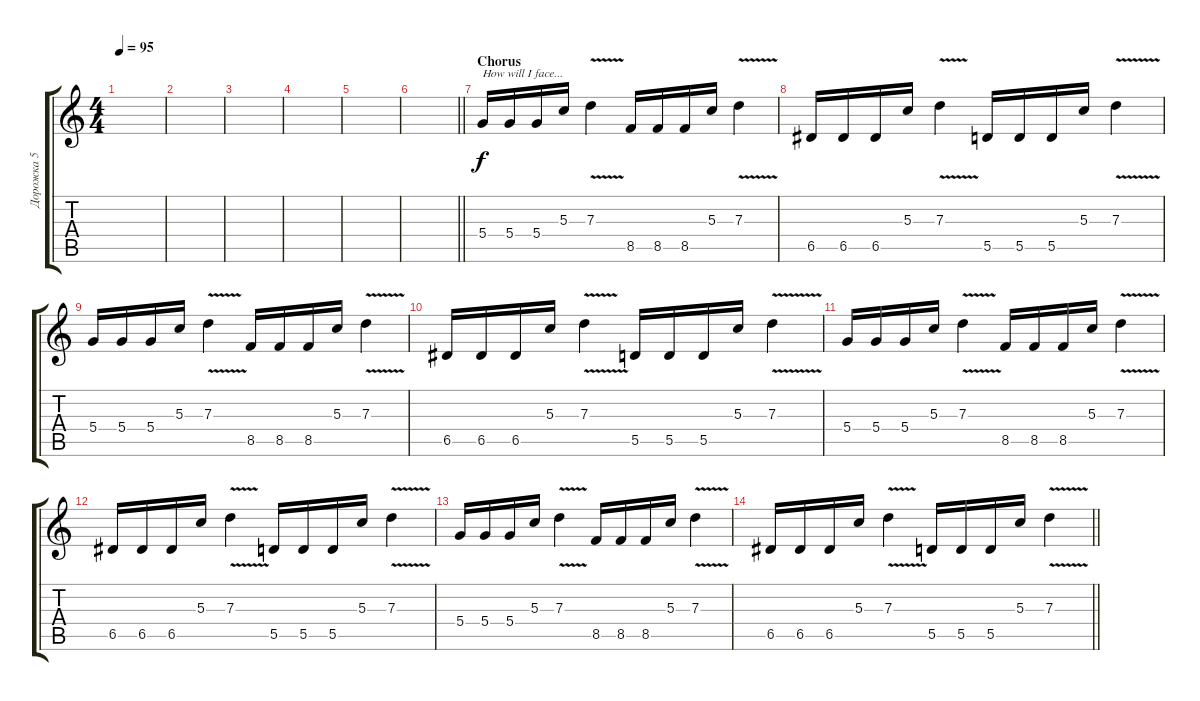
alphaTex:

\track ("Дорожка 5" "Дорожка 5") {instrument distortionguitar}
\staff {score tabs}
\tuning (E4 B3 G3 D3 A2 E2) {hide}
\ts (4 4)
\tempo 95
\clef g2
\ks c
|
|
|
|
|
\barLineRight lightlight
|
\section ("" "Chorus")
5.4.16{txt "How will I face..."} 5.4.16 5.4.16 5.3.16 7.3{v}.4 8.5.16 8.5.16 8.5.16 5.3.16 7.3{v}.4 |
6.5.16 6.5.16 6.5.16 5.3.16 7.3{v}.4 5.5.16 5.5.16 5.5.16 5.3.16 7.3{v}.4 |
5.4.16 5.4.16 5.4.16 5.3.16 7.3{v}.4 8.5.16 8.5.16 8.5.16 5.3.16 7.3{v}.4 |
6.5.16 6.5.16 6.5.16 5.3.16 7.3{v}.4 5.5.16 5.5.16 5.5.16 5.3.16 7.3{v}.4 |
5.4.16 5.4.16 5.4.16 5.3.16 7.3{v}.4 8.5.16 8.5.16 8.5.16 5.3.16 7.3{v}.4 |
6.5.16 6.5.16 6.5.16 5.3.16 7.3{v}.4 5.5.16 5.5.16 5.5.16 5.3.16 7.3{v}.4 |
5.4.16 5.4.16 5.4.16 5.3.16 7.3{v}.4 8.5.16 8.5.16 8.5.16 5.3.16 7.3{v}.4 |
\barLineRight lightlight
6.5.16 6.5.16 6.5.16 5.3.16 7.3{v}.4 5.5.16 5.5.16 5.5.16 5.3.16 7.3{v}.4
